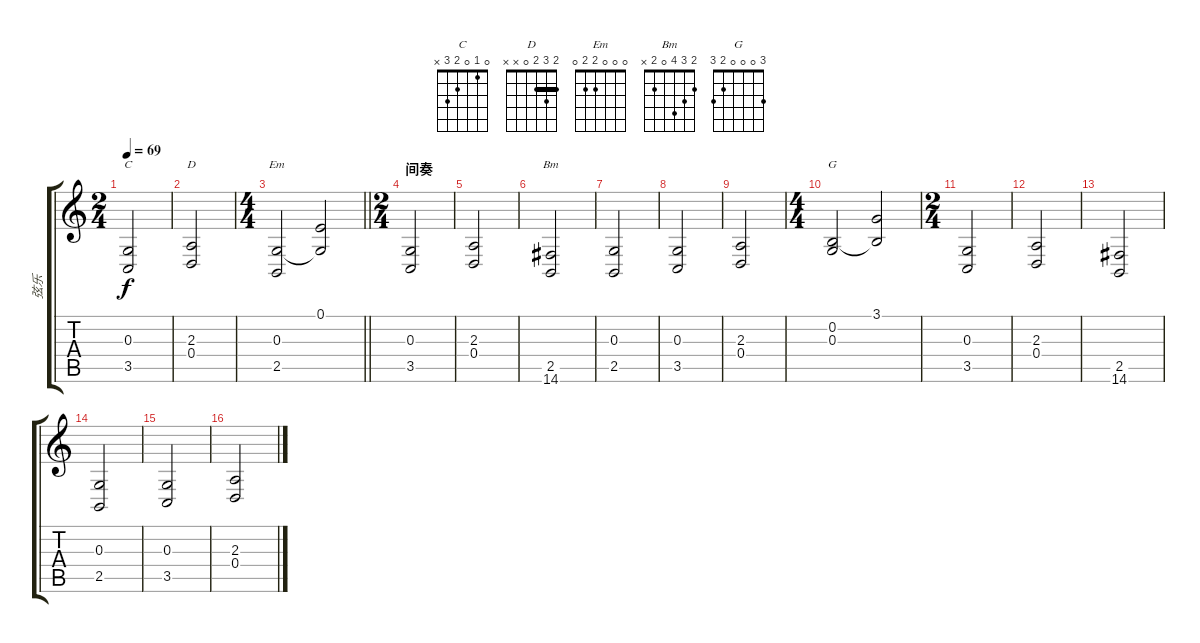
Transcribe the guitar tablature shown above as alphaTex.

\track ("弦乐" "弦乐") {instrument stringensemble2}
\staff {score tabs}
\tuning (E4 B3 G3 D3 A2 E2) {hide}
\chord ("C" 0 1 0 2 3 x)
\chord ("D" 2 3 2 0 x x) {barre 2}
\chord ("Em" 0 0 0 2 2 0)
\chord ("Bm" 2 3 4 0 2 x)
\chord ("G" 3 0 0 0 2 3)
\ts (2 4)
\tempo 69
\clef g2
\ks c
(0.3 3.5).2{ch "C" dy f} |
(2.3 0.4).2{ch "D"} |
\ts (4 4)
\barLineRight lightlight
(0.3 2.5).2{ch "Em"} (0.1 0.3{t}).2 |
\ts (2 4)
\section ("" "间奏")
(0.3 3.5).2 |
(2.3 0.4).2 |
(2.5 14.6).2{ch "Bm"} |
(0.3 2.5).2 |
(0.3 3.5).2 |
(2.3 0.4).2 |
\ts (4 4)
(0.2 0.3).2{ch "G"} (3.1 0.2{t}).2 |
\ts (2 4)
(0.3 3.5).2 |
(2.3 0.4).2 |
(2.5 14.6).2 |
(0.3 2.5).2 |
(0.3 3.5).2 |
(2.3 0.4).2
